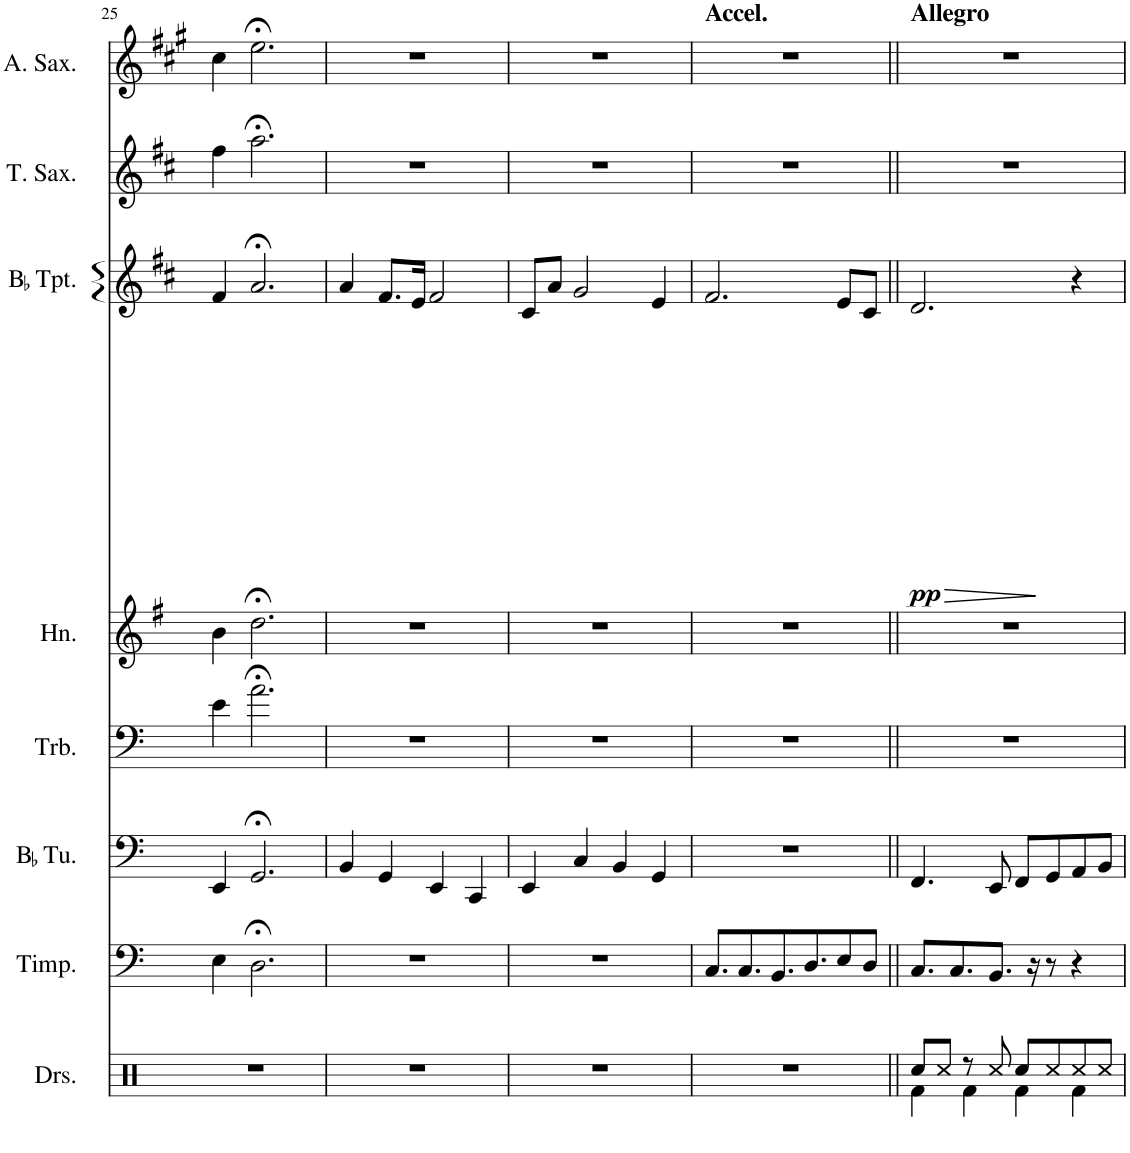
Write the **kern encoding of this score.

**kern	**kern	**kern	**kern	**kern	**kern	**dynam	**kern	**kern
*part8	*part7	*part6	*part5	*part4	*part3	*part3	*part2	*part1
*staff8	*staff7	*staff6	*staff5	*staff4	*staff3	*staff3	*staff2	*staff1
*I"Drumset	*I"Timpani	*I"BaccidentalFlat Tuba	*I"Trombone	*I"Horn	*I"BaccidentalFlat Trumpet	*	*I"Tenor Saxophone	*I"Alto Saxophone
*I'Drs.	*I'Timp.	*I'BaccidentalFlat Tu.	*I'Trb.	*I'Hn.	*I'BaccidentalFlat Tpt.	*	*I'T. Sax.	*I'A. Sax.
!!LO:PB:g=z
*clefX	*clefF4	*clefF4	*clefF4	*clefG2	*clefG2	*	*clefG2	*clefG2
*	*	*	*	*Trd4c7	*Trd1c2	*	*Trd8c14	*Trd5c9
*k[]	*k[]	*k[]	*k[]	*k[f#]	*k[f#c#]	*	*k[f#c#]	*k[f#c#g#]
*M4/4	*M4/4	*M4/4	*M4/4	*M4/4	*M4/4	*	*M4/4	*M4/4
=25	=25	=25	=25	=25	=25	=25	=25	=25
1r	4E\	4EE/	4e\	4b\	4f#/	.	4ff#\	4cc#\
.	2.D;<\	2.GG;</	2.a;<\	2.dd;<\	2.a;</	.	2.aa;<\	2.ee;<\
=26	=26	=26	=26	=26	=26	=26	=26	=26
1r	1r	4BB/	1r	1r	4a/	.	1r	1r
.	.	4GG/	.	.	8.f#/L	.	.	.
.	.	.	.	.	16e/Jk	.	.	.
.	.	4EE/	.	.	2f#/	.	.	.
.	.	4CC/	.	.	.	.	.	.
=27	=27	=27	=27	=27	=27	=27	=27	=27
1r	1r	4EE/	1r	1r	8c#/L	.	1r	1r
.	.	.	.	.	8a/J	.	.	.
.	.	4C/	.	.	2g/	.	.	.
.	.	4BB/	.	.	.	.	.	.
.	.	4GG/	.	.	4e/	.	.	.
=28	=28	=28	=28	=28	=28	=28	=28	=28
!	!	!	!	!	!	!	!	!LO:TX:a:B:t=Accel.
1r	8.C/L	1r	1r	1r	2.f#/	.	1r	1r
.	8.C/	.	.	.	.	.	.	.
.	8.BB/	.	.	.	.	.	.	.
.	8.D/	.	.	.	.	.	.	.
.	8E/	.	.	.	8e/L	.	.	.
.	8D/J	.	.	.	8c#/J	.	.	.
=29||	=29||	=29||	=29||	=29||	=29||	=29||	=29||	=29||
*^	*	*	*	*	*	*	*	*
!	!	!	!	!	!	!	!	!	!LO:TX:a:B:t=Allegro
!	!	!	!	!	!	!	!LO:HP:b	!	!
!	!	!	!	!	!	!	!LO:DY:n=1:b	!	!
8Rcc/L	4Rf\	8.C/L	4.FF/	1r	1r	2.d/	> pp	1r	1r
8Rcc/J	.	.	.	.	.	.	.	.	.
.	.	8.C/	.	.	.	.	.	.	.
8r	4Rf\	.	.	.	.	.	.	.	.
8Rcc/	.	8.BB/J	8EE/	.	.	.	.	.	.
8Rcc/L	4Rf\	.	8FF/L	.	.	.	.	.	.
.	.	16r	.	.	.	.	.	.	.
8Rcc/	.	8r	8GG/	.	.	.	.	.	.
8Rcc/	4Rf\	4r	8AA/	.	.	4r	.	.	.
8Rcc/J	.	.	8BB/J	.	.	.	.	.	.
*v	*v	*	*	*	*	*	*	*	*
.	.	.	.	.	.	]	.	.
=	=	=	=	=	=	=	=	=
*-	*-	*-	*-	*-	*-	*-	*-	*-
